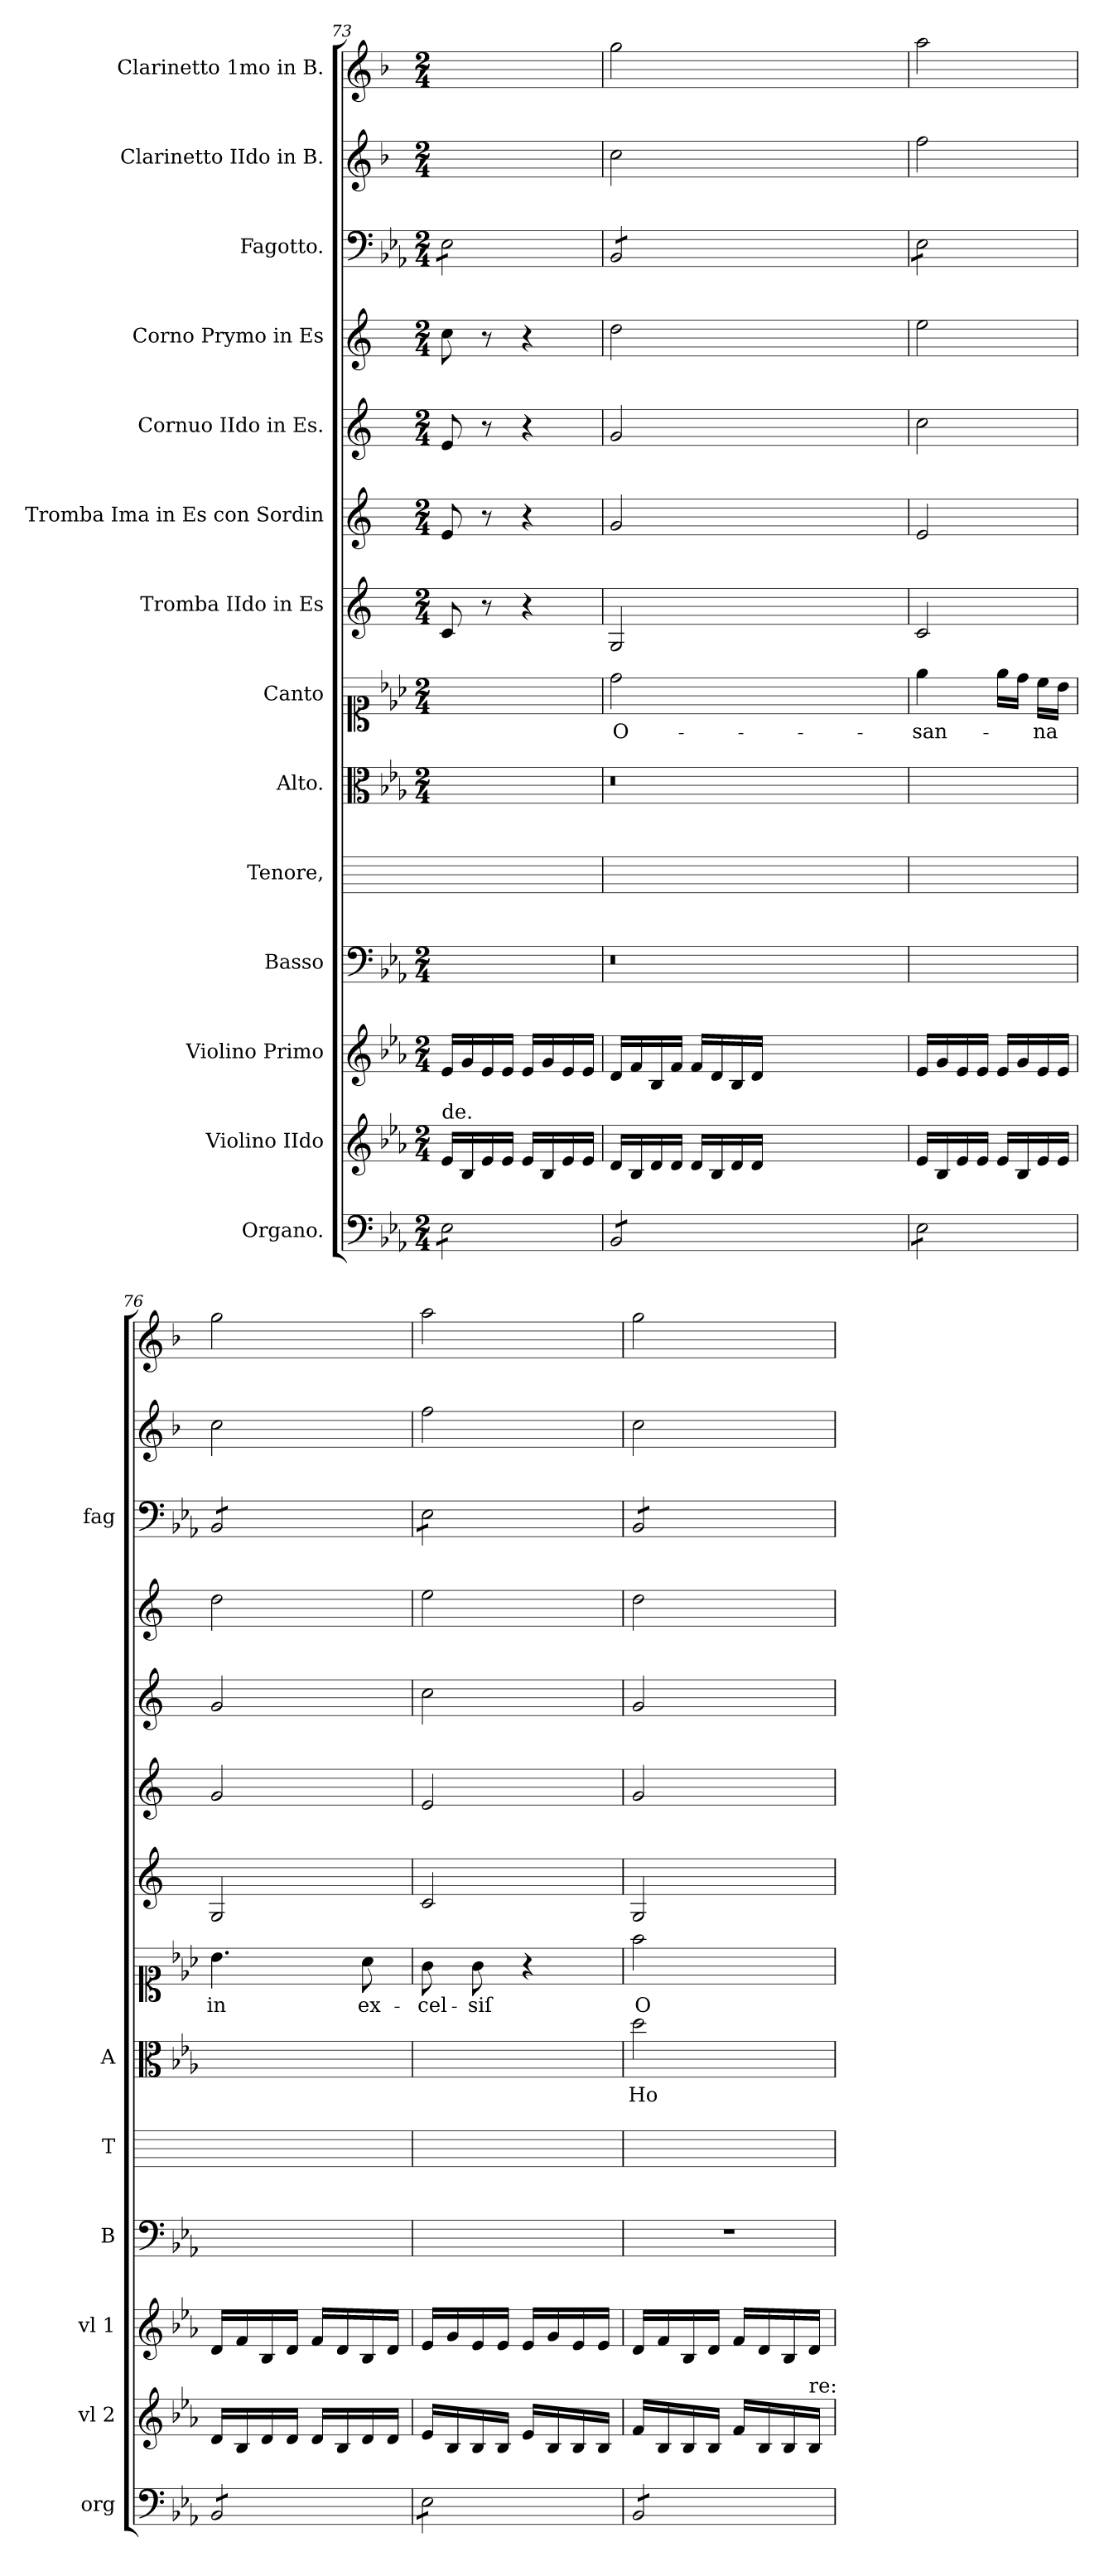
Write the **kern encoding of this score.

**kern	**kern	**kern	**kern	**kern	**kern	**text	**kern	**text	**kern	**kern	**kern	**kern	**kern	**kern	**kern
*part14	*part13	*part12	*part11	*part10	*part9	*part9	*part8	*part8	*part7	*part6	*part5	*part4	*part3	*part2	*part1
*staff14	*staff13	*staff12	*staff11	*staff10	*staff9	*staff9	*staff8	*staff8	*staff7	*staff6	*staff5	*staff4	*staff3	*staff2	*staff1
*I"Organo.	*I"Violino IIdo	*I"Violino Primo	*I"Basso	*I"Tenore,	*I"Alto.	*	*I"Canto	*	*I"Tromba IIdo in Es	*I"Tromba Ima in Es con Sordin	*I"Cornuo IIdo in Es.	*I"Corno Prymo in Es	*I"Fagotto.	*I"Clarinetto IIdo in B.	*I"Clarinetto 1mo in B.
*I'org	*I'vl 2	*I'vl 1	*I'B	*I'T	*I'A	*	*	*	*	*	*	*	*I'fag	*	*
*clefF4	*clefG2	*clefG2	*clefF4	*	*clefC3	*	*clefC1	*	*clefG2	*clefG2	*clefG2	*clefG2	*clefF4	*clefG2	*clefG2
*	*	*	*	*	*	*	*	*	*ITrd-2c-3	*ITrd-2c-3	*ITrd5c9	*ITrd5c9	*	*ITrd1c2	*ITrd1c2
*k[b-e-a-]	*k[b-e-a-]	*k[b-e-a-]	*k[b-e-a-]	*	*k[b-e-a-]	*	*k[b-e-a-]	*	*k[b-e-a-]	*k[b-e-a-]	*k[b-e-a-]	*k[b-e-a-]	*k[b-e-a-]	*k[b-e-a-]	*k[b-e-a-]
*E-:	*E-:	*E-:	*E-:	*	*E-:	*	*E-:	*	*E-:	*E-:	*E-:	*E-:	*E-:	*E-:	*E-:
*M2/4	*M2/4	*M2/4	*M2/4	*	*M2/4	*	*M2/4	*	*M2/4	*M2/4	*M2/4	*M2/4	*M2/4	*M2/4	*M2/4
=73	=73	=73	=73	=73	=73	=73	=73	=73	=73	=73	=73	=73	=73	=73	=73
!	!LO:TX:a:t=de.	!	!	!	!	!	!	!	!	!	!	!	!	!	!
*tremolo	*	*	*	*	*	*	*	*	*	*	*	*	*	*	*
*	*	*	*	*	*	*	*	*	*	*	*	*	*tremolo	*	*
8E-\L	16e-/LL	16e-/LL	2ryy	2ryy	2ryy	.	2ryy	.	8e-/	8g/	8G/	8e-\	8E-\L	4g/yy	4ee-\yy
.	16B-/	16g/	.	.	.	.	.	.	.	.	.	.	.	.	.
8E-\	16e-/	16e-/	.	.	.	.	.	.	8r	8r	8r	8r	8E-\	.	.
.	16e-/JJ	16e-/JJ	.	.	.	.	.	.	.	.	.	.	.	.	.
8E-\	16e-/LL	16e-/LL	.	.	.	.	.	.	4r	4r	4r	4r	8E-\	4ryy	4ryy
.	16B-/	16g/	.	.	.	.	.	.	.	.	.	.	.	.	.
8E-\J	16e-/	16e-/	.	.	.	.	.	.	.	.	.	.	8E-\J	.	.
.	16e-/JJ	16e-/JJ	.	.	.	.	.	.	.	.	.	.	.	.	.
=74	=74	=74	=74	=74	=74	=74	=74	=74	=74	=74	=74	=74	=74	=74	=74
8BB-/L	16d/LL	16d/LL	0r	2ryy	0r	.	2dd\	O-	2B-/	2b-/	2B-/	2f\	8BB-/L	2b-\	2ff\
.	16B-/	16f/	.	.	.	.	.	.	.	.	.	.	.	.	.
8BB-/	16d/	16B-/	.	.	.	.	.	.	.	.	.	.	8BB-/	.	.
.	16d/JJ	16f/JJ	.	.	.	.	.	.	.	.	.	.	.	.	.
8BB-/	16d/LL	16f/LL	.	.	.	.	.	.	.	.	.	.	8BB-/	.	.
.	16B-/	16d/	.	.	.	.	.	.	.	.	.	.	.	.	.
8BB-/J	16d/	16B-/	.	.	.	.	.	.	.	.	.	.	8BB-/J	.	.
.	16d/JJ	16d/JJ	.	.	.	.	.	.	.	.	.	.	.	.	.
1.ryy	1.ryy	1.ryy	.	1.ryy	.	.	1.ryy	.	1.ryy	1.ryy	1.ryy	1.ryy	1.ryy	1.ryy	1.ryy
=75	=75	=75	=75	=75	=75	=75	=75	=75	=75	=75	=75	=75	=75	=75	=75
8E-\L	16e-/LL	16e-/LL	2ryy	2ryy	2ryy	.	4ee-\	-san-	2e-/	2g/	2e-\	2g\	8E-\L	2ee-\	2gg\
.	16B-/	16g/	.	.	.	.	.	.	.	.	.	.	.	.	.
8E-\	16e-/	16e-/	.	.	.	.	.	.	.	.	.	.	8E-\	.	.
.	16e-/JJ	16e-/JJ	.	.	.	.	.	.	.	.	.	.	.	.	.
8E-\	16e-/LL	16e-/LL	.	.	.	.	16ee-\LL	.	.	.	.	.	8E-\	.	.
.	16B-/	16g/	.	.	.	.	16dd\JJ	.	.	.	.	.	.	.	.
8E-\J	16e-/	16e-/	.	.	.	.	16cc\LL	-na	.	.	.	.	8E-\J	.	.
.	16e-/JJ	16e-/JJ	.	.	.	.	16b-\JJ	.	.	.	.	.	.	.	.
=76	=76	=76	=76	=76	=76	=76	=76	=76	=76	=76	=76	=76	=76	=76	=76
8BB-/L	16d/LL	16d/LL	2ryy	2ryy	2ryy	.	4.b-\	in	2B-/	2b-/	2B-/	2f\	8BB-/L	2b-\	2ff\
.	16B-/	16f/	.	.	.	.	.	.	.	.	.	.	.	.	.
8BB-/	16d/	16B-/	.	.	.	.	.	.	.	.	.	.	8BB-/	.	.
.	16d/JJ	16d/JJ	.	.	.	.	.	.	.	.	.	.	.	.	.
8BB-/	16d/LL	16f/LL	.	.	.	.	.	.	.	.	.	.	8BB-/	.	.
.	16B-/	16d/	.	.	.	.	.	.	.	.	.	.	.	.	.
8BB-/J	16d/	16B-/	.	.	.	.	8a-\	ex-	.	.	.	.	8BB-/J	.	.
.	16d/JJ	16d/JJ	.	.	.	.	.	.	.	.	.	.	.	.	.
=77	=77	=77	=77	=77	=77	=77	=77	=77	=77	=77	=77	=77	=77	=77	=77
8E-\L	16e-/LL	16e-/LL	2ryy	2ryy	2ryy	.	8g\	-cel-	2e-/	2g/	2e-\	2g\	8E-\L	2ee-\	2gg\
.	16B-/	16g/	.	.	.	.	.	.	.	.	.	.	.	.	.
8E-\	16B-/	16e-/	.	.	.	.	8g\	-siſ	.	.	.	.	8E-\	.	.
.	16B-/JJ	16e-/JJ	.	.	.	.	.	.	.	.	.	.	.	.	.
8E-\	16e-/LL	16e-/LL	.	.	.	.	4r	.	.	.	.	.	8E-\	.	.
.	16B-/	16g/	.	.	.	.	.	.	.	.	.	.	.	.	.
8E-\J	16B-/	16e-/	.	.	.	.	.	.	.	.	.	.	8E-\J	.	.
.	16B-/JJ	16e-/JJ	.	.	.	.	.	.	.	.	.	.	.	.	.
=78	=78	=78	=78	=78	=78	=78	=78	=78	=78	=78	=78	=78	=78	=78	=78
!	!	!	!LO:N:vis=1	!	!	!	!	!	!	!	!	!	!	!	!
8BB-/L	16f/LL	16d/LL	2r	2ryy	2dd\	Ho-	2ff\	O-	2B-/	2b-/	2B-/	2f\	8BB-/L	2b-\	2ff\
.	16B-/	16f/	.	.	.	.	.	.	.	.	.	.	.	.	.
8BB-/	16B-/	16B-/	.	.	.	.	.	.	.	.	.	.	8BB-/	.	.
.	16B-/JJ	16d/JJ	.	.	.	.	.	.	.	.	.	.	.	.	.
8BB-/	16f/LL	16f/LL	.	.	.	.	.	.	.	.	.	.	8BB-/	.	.
.	16B-/	16d/	.	.	.	.	.	.	.	.	.	.	.	.	.
8BB-/J	16B-/	16B-/	.	.	.	.	.	.	.	.	.	.	8BB-/J	.	.
*	*	*	*	*	*	*	*	*	*	*	*	*	*Xtremolo	*	*
*Xtremolo	*	*	*	*	*	*	*	*	*	*	*	*	*	*	*
!	!LO:TX:a:t=re&colon;	!	!	!	!	!	!	!	!	!	!	!	!	!	!
.	16B-/JJ	16d/JJ	.	.	.	.	.	.	.	.	.	.	.	.	.
=	=	=	=	=	=	=	=	=	=	=	=	=	=	=	=
*-	*-	*-	*-	*-	*-	*-	*-	*-	*-	*-	*-	*-	*-	*-	*-
